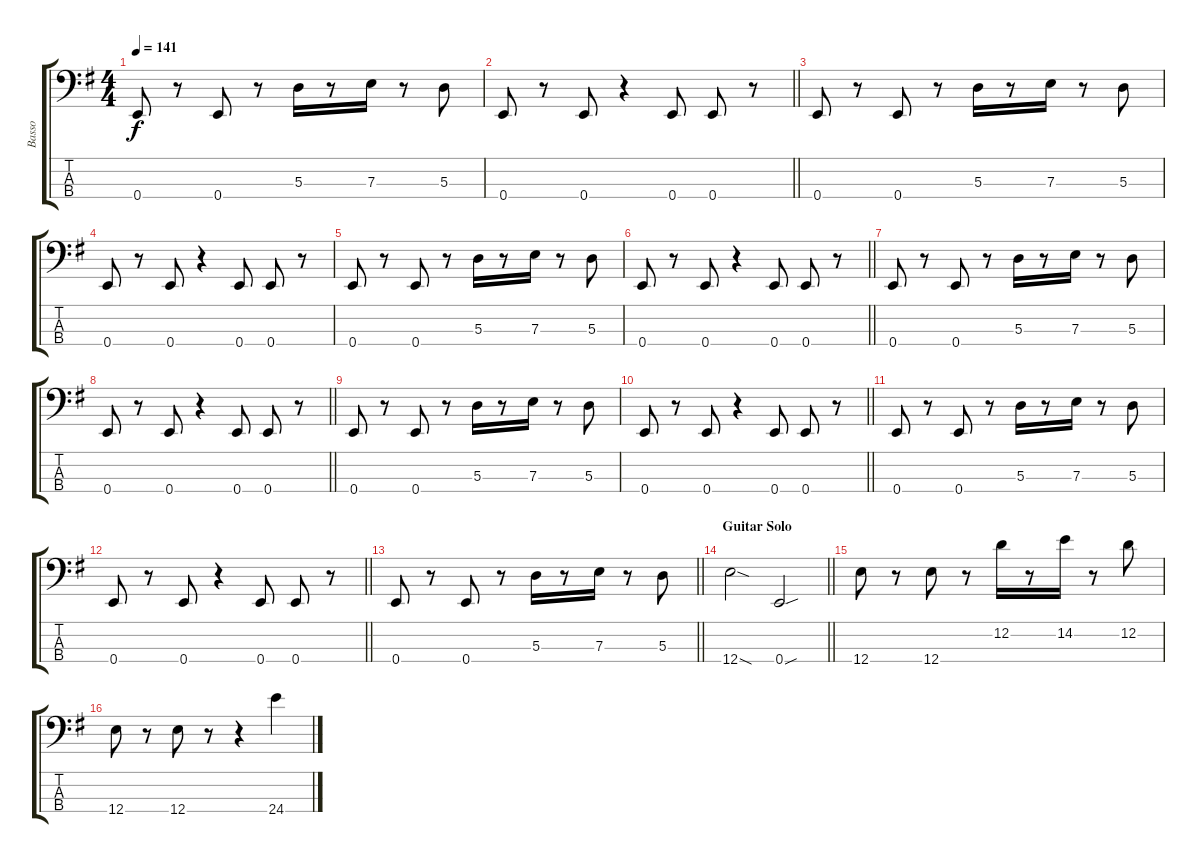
\track ("Basso" "Basso") {instrument electricbassfinger}
\staff {score tabs}
\tuning (G2 D2 A1 E1) {hide}
\ts (4 4)
\tempo 141
\clef f4
\ks eminor
0.4.8{dy f} r.8 0.4.8 r.8 5.3.16 r.8 7.3.16 r.8 5.3.8 |
\barLineRight lightlight
0.4.8 r.8 0.4.8 r.4 0.4.8 0.4.8 r.8 |
0.4.8 r.8 0.4.8 r.8 5.3.16 r.8 7.3.16 r.8 5.3.8 |
0.4.8 r.8 0.4.8 r.4 0.4.8 0.4.8 r.8 |
0.4.8 r.8 0.4.8 r.8 5.3.16 r.8 7.3.16 r.8 5.3.8 |
\barLineRight lightlight
0.4.8 r.8 0.4.8 r.4 0.4.8 0.4.8 r.8 |
0.4.8 r.8 0.4.8 r.8 5.3.16 r.8 7.3.16 r.8 5.3.8 |
\barLineRight lightlight
0.4.8 r.8 0.4.8 r.4 0.4.8 0.4.8 r.8 |
0.4.8 r.8 0.4.8 r.8 5.3.16 r.8 7.3.16 r.8 5.3.8 |
\barLineRight lightlight
0.4.8 r.8 0.4.8 r.4 0.4.8 0.4.8 r.8 |
0.4.8 r.8 0.4.8 r.8 5.3.16 r.8 7.3.16 r.8 5.3.8 |
\barLineRight lightlight
0.4.8 r.8 0.4.8 r.4 0.4.8 0.4.8 r.8 |
\barLineRight lightlight
0.4.8 r.8 0.4.8 r.8 5.3.16 r.8 7.3.16 r.8 5.3.8 |
\section ("" "Guitar Solo")
\barLineRight lightlight
12.4{sod}.2 0.4{sou}.2 |
12.4.8 r.8 12.4.8 r.8 12.2.16 r.8 14.2.16 r.8 12.2.8 |
12.4.8 r.8 12.4.8 r.8 r.4 24.4{ss}.4
